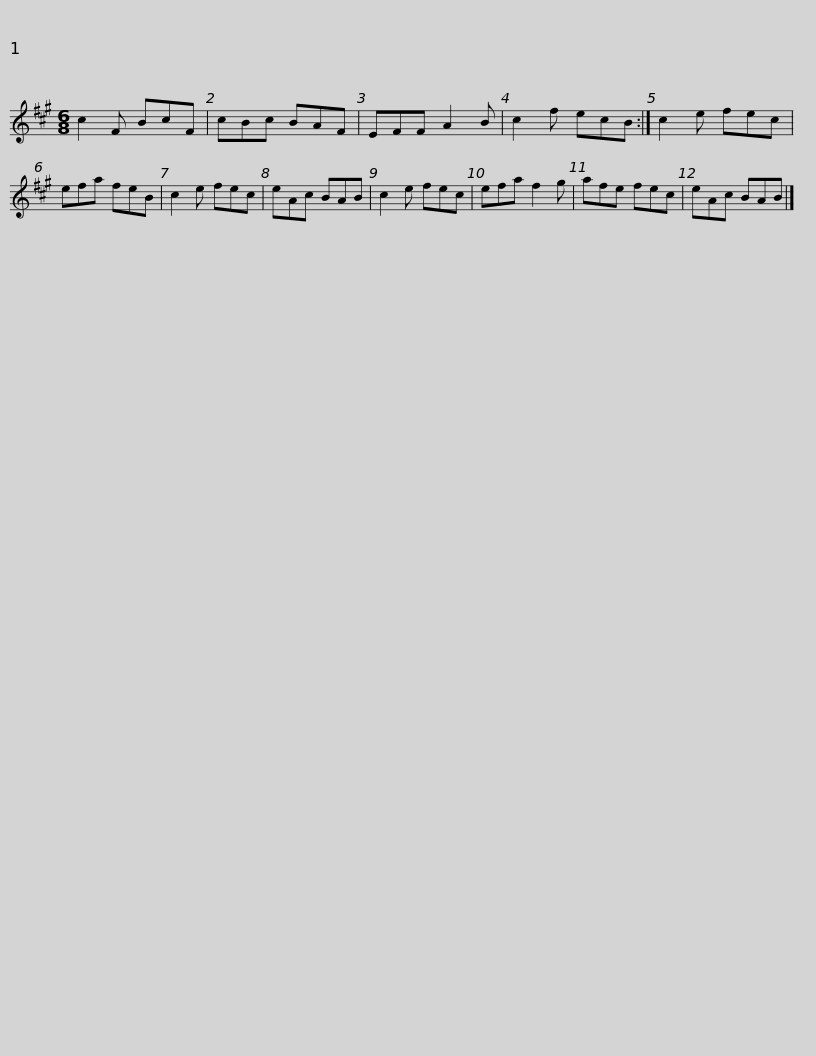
X:1
L:1/8
M:6/8
I:linebreak $
K:A
V:1 treble
V:1
 c2 F BcF | cBc BAF | EFF A2 B | c2 f ecB :| c2 e fec | %5
 efa feB | c2 e fec | eAc BAB |$ c2 e fec | efa f2 g | %10
 afe fec | eAc BAB |] %12
